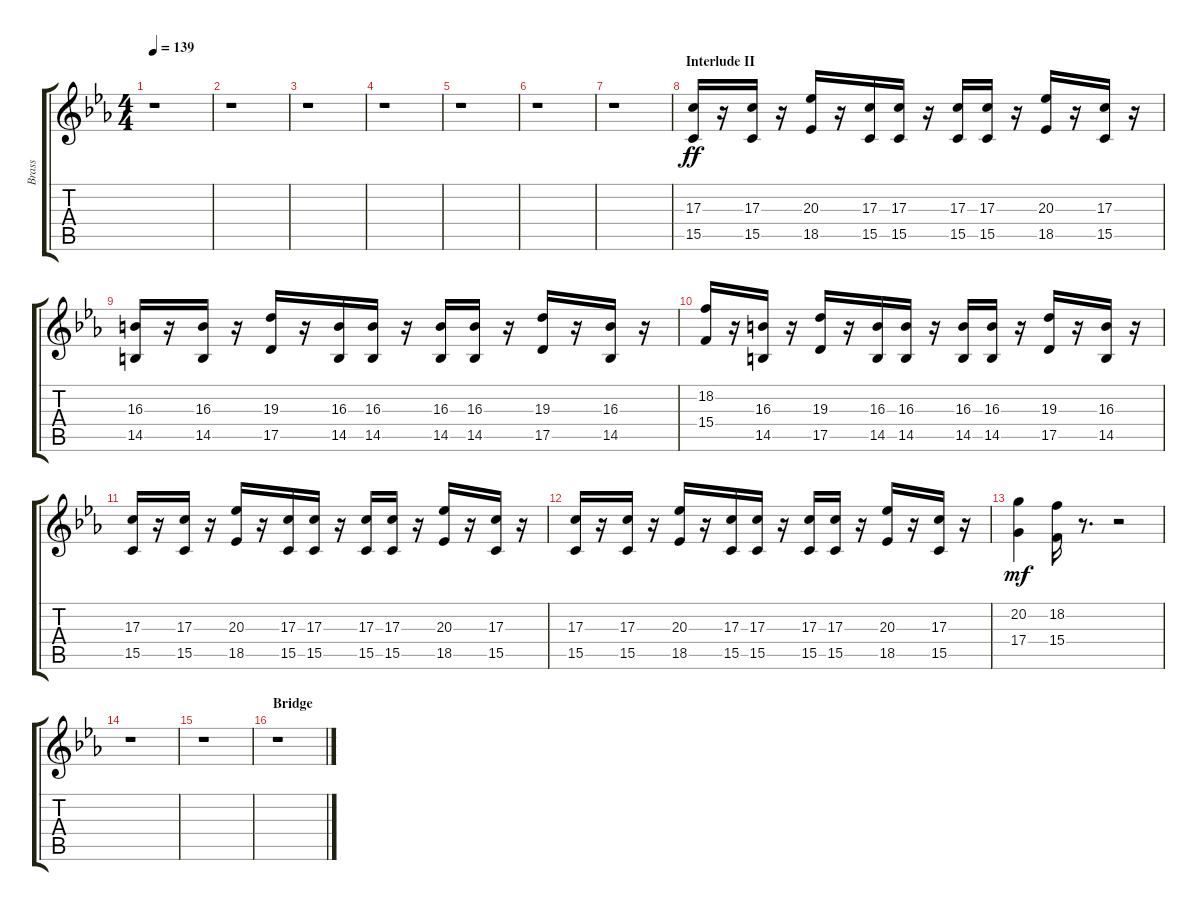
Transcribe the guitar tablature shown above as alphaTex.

\track ("Brass" "Brass") {instrument synthbrass1}
\staff {score tabs}
\tuning (E4 B3 G3 D3 A2 E2) {hide}
\ts (4 4)
\tempo 139
\clef g2
\ks cminor
r.1{dy ff} |
r.1 |
r.1 |
r.1 |
r.1 |
r.1 |
r.1 |
\section ("" "Interlude II")
(17.3 15.5).16 r.16 (17.3 15.5).16 r.16 (20.3 18.5).16 r.16 (17.3 15.5).16 (17.3 15.5).16 r.16 (17.3 15.5).16 (17.3 15.5).16 r.16 (20.3 18.5).16 r.16 (17.3 15.5).16 r.16 |
(16.3 14.5).16 r.16 (16.3 14.5).16 r.16 (19.3 17.5).16 r.16 (16.3 14.5).16 (16.3 14.5).16 r.16 (16.3 14.5).16 (16.3 14.5).16 r.16 (19.3 17.5).16 r.16 (16.3 14.5).16 r.16 |
(18.2 15.4).16 r.16 (16.3 14.5).16 r.16 (19.3 17.5).16 r.16 (16.3 14.5).16 (16.3 14.5).16 r.16 (16.3 14.5).16 (16.3 14.5).16 r.16 (19.3 17.5).16 r.16 (16.3 14.5).16 r.16 |
(17.3 15.5).16 r.16 (17.3 15.5).16 r.16 (20.3 18.5).16 r.16 (17.3 15.5).16 (17.3 15.5).16 r.16 (17.3 15.5).16 (17.3 15.5).16 r.16 (20.3 18.5).16 r.16 (17.3 15.5).16 r.16 |
(17.3 15.5).16 r.16 (17.3 15.5).16 r.16 (20.3 18.5).16 r.16 (17.3 15.5).16 (17.3 15.5).16 r.16 (17.3 15.5).16 (17.3 15.5).16 r.16 (20.3 18.5).16 r.16 (17.3 15.5).16 r.16 |
(20.2 17.4).4{dy mf} (18.2 15.4).16 r.8{d} r.2 |
r.1 |
r.1 |
\section ("" "Bridge")
r.1
